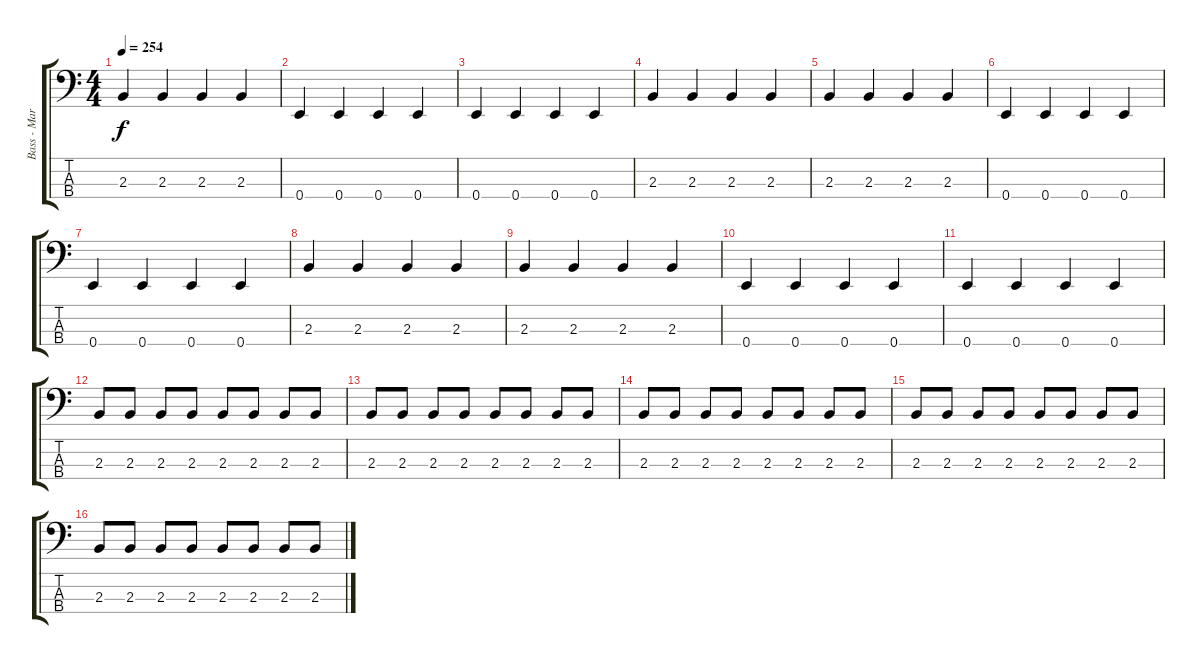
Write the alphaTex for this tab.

\track ("Bass - Mark Allan Hoppus" "Bass - Mar") {instrument electricbasspick}
\staff {score tabs}
\tuning (G2 D2 A1 E1) {hide}
\ts (4 4)
\tempo 254
\clef f4
\ks c
2.3.4{dy f} 2.3.4 2.3.4 2.3.4 |
0.4.4 0.4.4 0.4.4 0.4.4 |
0.4.4 0.4.4 0.4.4 0.4.4 |
2.3.4 2.3.4 2.3.4 2.3.4 |
2.3.4 2.3.4 2.3.4 2.3.4 |
0.4.4 0.4.4 0.4.4 0.4.4 |
0.4.4 0.4.4 0.4.4 0.4.4 |
2.3.4 2.3.4 2.3.4 2.3.4 |
2.3.4 2.3.4 2.3.4 2.3.4 |
0.4.4 0.4.4 0.4.4 0.4.4 |
0.4.4 0.4.4 0.4.4 0.4.4 |
2.3.8 2.3.8 2.3.8 2.3.8 2.3.8 2.3.8 2.3.8 2.3.8 |
2.3.8 2.3.8 2.3.8 2.3.8 2.3.8 2.3.8 2.3.8 2.3.8 |
2.3.8 2.3.8 2.3.8 2.3.8 2.3.8 2.3.8 2.3.8 2.3.8 |
2.3.8 2.3.8 2.3.8 2.3.8 2.3.8 2.3.8 2.3.8 2.3.8 |
2.3.8 2.3.8 2.3.8 2.3.8 2.3.8 2.3.8 2.3.8 2.3.8
